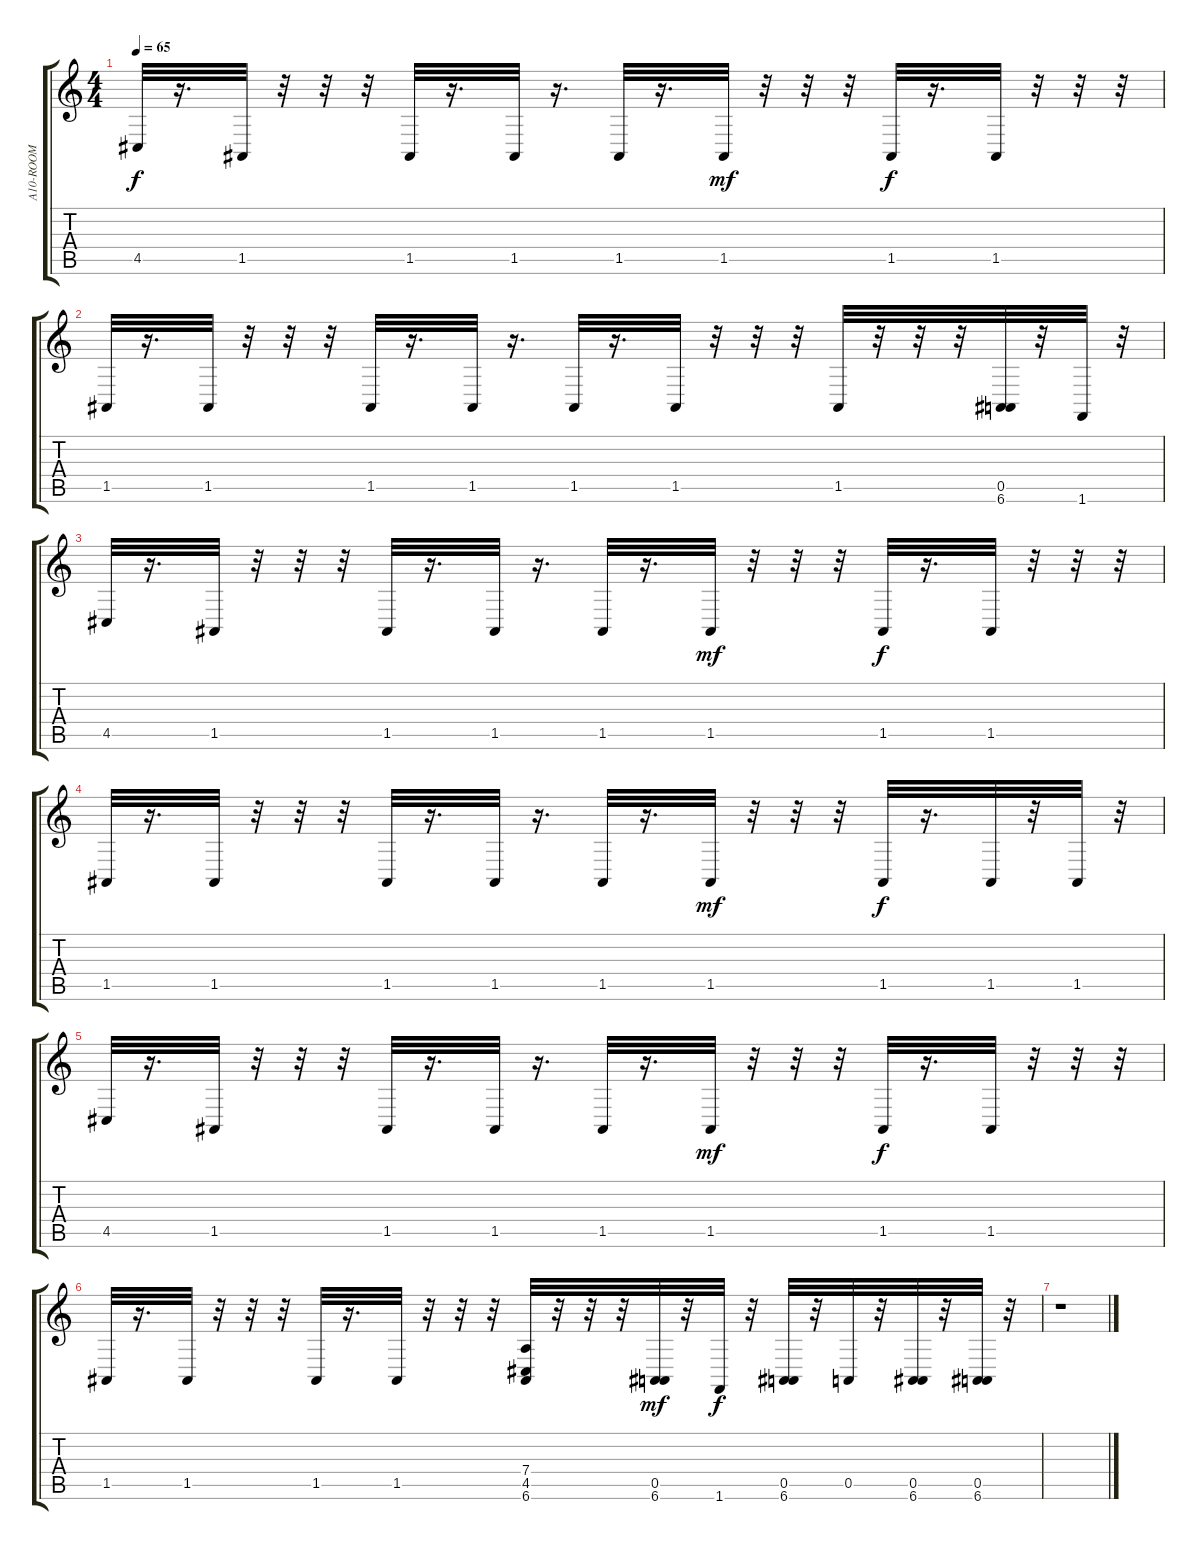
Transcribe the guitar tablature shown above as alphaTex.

\track ("A10-ROOM        " "A10-ROOM  ") {instrument celesta}
\staff {score tabs}
\tuning (E4 B3 G3 D3 A2 E2) {hide}
\ts (4 4)
\tempo 65
\clef g2
\ks c
4.5.32{dy f} r.16{d} 1.5.32 r.32 r.32 r.32 1.5.32 r.16{d} 1.5.32 r.16{d} 1.5.32 r.16{d} 1.5.32{dy mf} r.32 r.32 r.32 1.5.32{dy f} r.16{d} 1.5.32 r.32 r.32 r.32 |
1.5.32 r.16{d} 1.5.32 r.32 r.32 r.32 1.5.32 r.16{d} 1.5.32 r.16{d} 1.5.32 r.16{d} 1.5.32 r.32 r.32 r.32 1.5.32 r.32 r.32 r.32 (0.5 6.6).32 r.32 1.6.32 r.32 |
4.5.32 r.16{d} 1.5.32 r.32 r.32 r.32 1.5.32 r.16{d} 1.5.32 r.16{d} 1.5.32 r.16{d} 1.5.32{dy mf} r.32 r.32 r.32 1.5.32{dy f} r.16{d} 1.5.32 r.32 r.32 r.32 |
1.5.32 r.16{d} 1.5.32 r.32 r.32 r.32 1.5.32 r.16{d} 1.5.32 r.16{d} 1.5.32 r.16{d} 1.5.32{dy mf} r.32 r.32 r.32 1.5.32{dy f} r.16{d} 1.5.32 r.32 1.5.32 r.32 |
4.5.32 r.16{d} 1.5.32 r.32 r.32 r.32 1.5.32 r.16{d} 1.5.32 r.16{d} 1.5.32 r.16{d} 1.5.32{dy mf} r.32 r.32 r.32 1.5.32{dy f} r.16{d} 1.5.32 r.32 r.32 r.32 |
1.5.32 r.16{d} 1.5.32 r.32 r.32 r.32 1.5.32 r.16{d} 1.5.32 r.32 r.32 r.32 (7.4 4.5 6.6).32 r.32 r.32 r.32 (0.5 6.6).32{dy mf} r.32 1.6.32{dy f} r.32 (0.5 6.6).32 r.32 0.5.32 r.32 (0.5 6.6).32 r.32 (0.5 6.6).32 r.32 |
r.1
